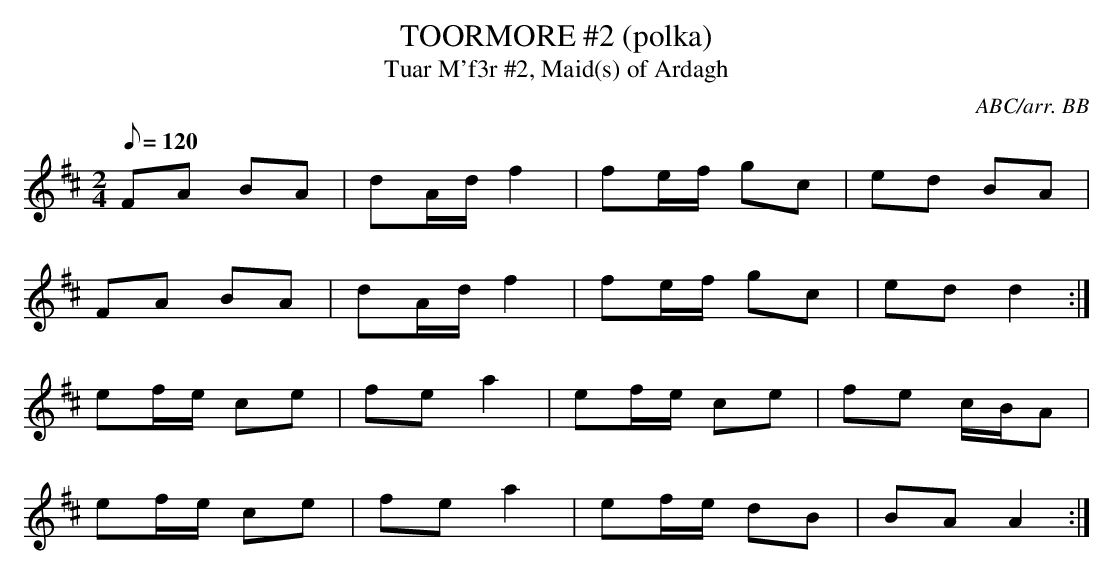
X:1
T:TOORMORE #2 (polka)
T:Tuar M\'f3r #2, Maid(s) of Ardagh
C:ABC/arr. BB
L:1/8
M:2/4
Q:120
K:D
FA BA|dA/d/ f2|fe/f/ gc|ed BA|
FA BA|dA/d/ f2|fe/f/ gc|ed d2 :|
ef/e/ ce|fe a2|ef/e/ ce|fe c/B/A|
ef/e/ ce|fe a2|ef/e/ dB|BA A2 :|
